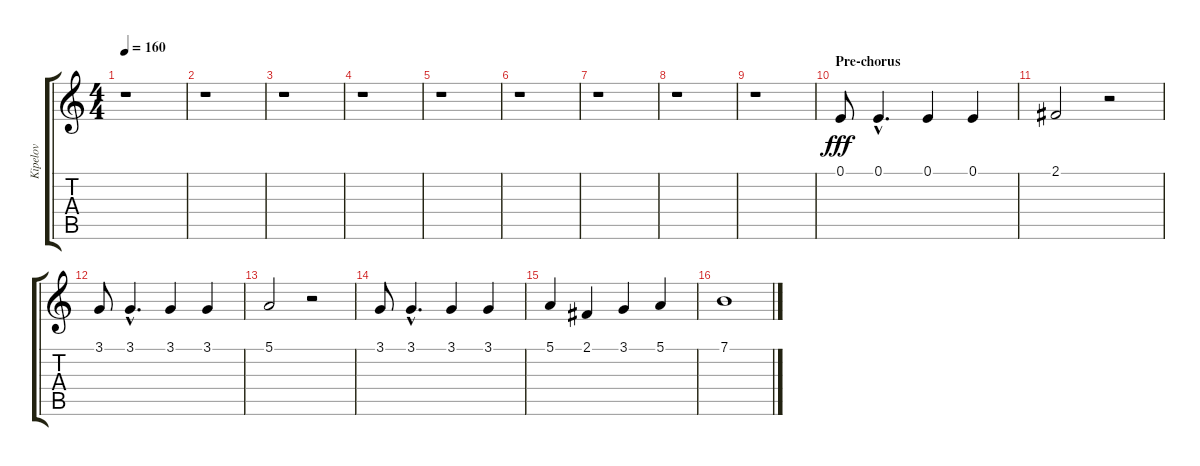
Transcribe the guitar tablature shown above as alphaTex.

\track ("Kipelov" "Kipelov") {instrument tenorsax}
\staff {score tabs}
\tuning (E4 B3 G3 D3 A2 E2) {hide}
\ts (4 4)
\tempo 160
\clef g2
\ks c
r.1{dy f} |
r.1 |
r.1 |
r.1 |
r.1 |
r.1 |
r.1 |
r.1 |
r.1 |
\section ("" "Pre-chorus")
0.1.8{dy fff} 0.1{hac}.4{d} 0.1.4 0.1.4 |
2.1.2 r.2 |
3.1.8 3.1{hac}.4{d} 3.1.4 3.1.4 |
5.1.2 r.2 |
3.1.8 3.1{hac}.4{d} 3.1.4 3.1.4 |
5.1.4 2.1.4 3.1.4 5.1.4 |
7.1.1
